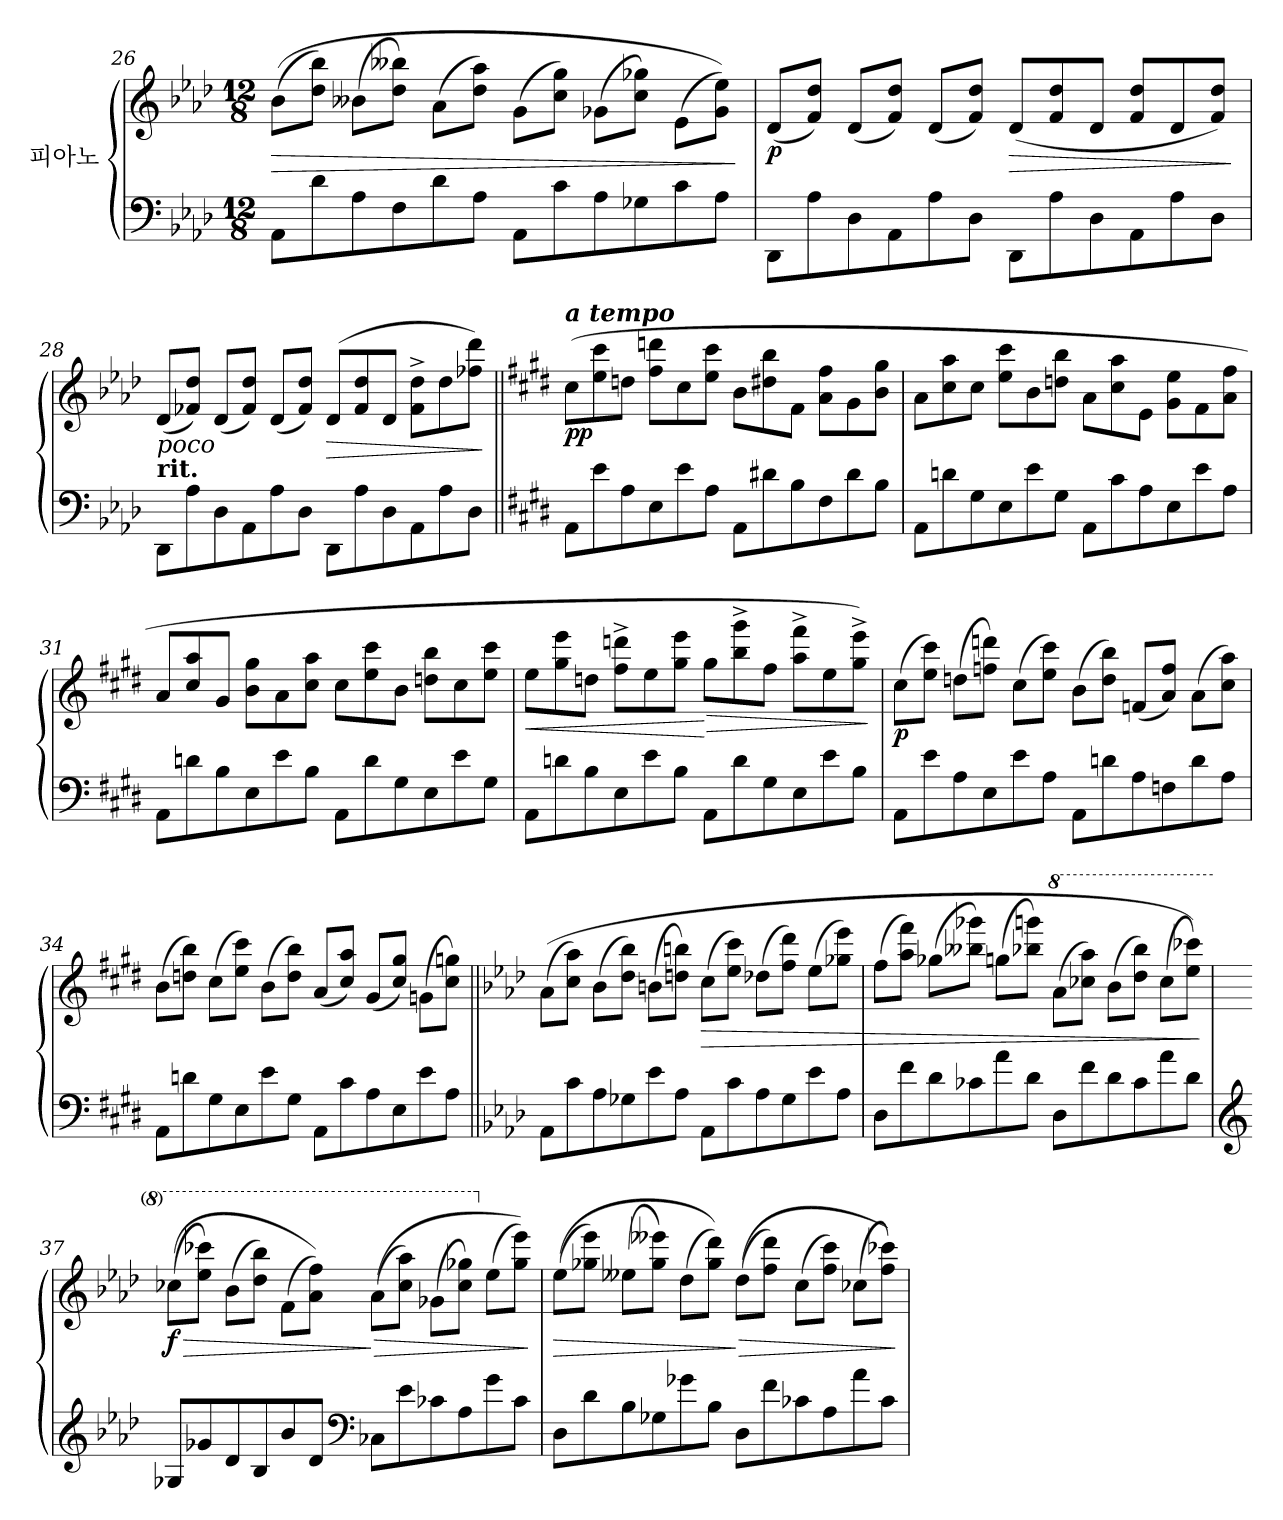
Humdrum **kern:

**kern	**kern	**dynam
*part1	*part1	*part1
*staff2	*staff1	*staff1/2
*I"피아노	*	*
*clefF4	*clefG2	*
*k[b-e-a-d-]	*k[b-e-a-d-]	*
*M12/8	*M12/8	*
=26	=26	=26
!	!	!LO:HP:b
8AA-\L	(>(>8b-\L	>
8d-\	8dd-\ 8bb-\J)	.
8A-\	(>8b--X\L	.
8F\	8dd-\ 8bb--X\J)	.
8d-\	(>8a-\L	.
8A-\J	8dd-\ 8aa-\J)	.
8AA-\L	(>8g\L	.
8c\	8cc\ 8gg\J)	.
8A-\	(>8g-X\L	.
8G-X\	8cc\ 8gg-X\J)	.
8c\	(>8e-\L	.
8A-\J	8g-\ 8ee-\J))	.
.	.	]
!!LO:LB:g=z
=27	=27	=27
!	!	!LO:DY:b
8DD-\L	(<8d-/L	p
8A-\	8f/ 8dd-/J)	.
8D-\	(<8d-/L	.
8AA-\	8f/ 8dd-/J)	.
8A-\	(<8d-/L	.
8D-\J	8f/ 8dd-/J)	.
!	!	!LO:HP:b
8DD-\L	(<8d-/L	>
8A-\	8f/ 8dd-/	.
8D-\	8d-/J	.
8AA-\	8f/ 8dd-/L	.
8A-\	8d-/	.
8D-\J	8f/ 8dd-/J)	.
.	.	]
=28	=28	=28
!	!LO:TX:b:i:t=poco	!
!	!LO:TX:b:B:t=rit.	!
8DD-\L	(<8d-/L	.
8A-\	8f-X/ 8dd-/J)	.
*	*MM214	*
8D-\	(<8d-/L	.
8AA-\	8f-/ 8dd-/J)	.
*	*MM203	*
8A-\	(<8d-/L	.
8D-\J	8f-/ 8dd-/J)	.
*	*MM191	*
!	!	!LO:HP:b
8DD-\L	(>8d-/L	>
8A-\	8f-/ 8dd-/	.
8D-\	8d-/J	.
*	*MM180	*
8AA-\	8f-\^ 8dd-\^L	.
8A-\	8dd-\	.
*	*MM165	*
8D-\J	8ff-X\ 8ddd-\J)	.
.	.	]
!!LO:LB:g=z
=29||	=29||	=29||
*k[f#c#g#d#]	*k[f#c#g#d#]	*
!	!LO:TX:a:Bi:t=a tempo	!
!	!	!LO:DY:b
8AA\L	(>8cc#\L	pp
*	*MM180	*
8e\	8ee\ 8ccc#\	.
*	*MM188	*
8A\	8ddn\J	.
*	*MM195	*
8E\	8ff#\ 8dddn\L	.
*	*MM210	*
8e\	8cc#\	.
8A\J	8ee\ 8ccc#\J	.
*	*MM218	*
8AA\L	8b\L	.
8d#X\	8dd#X\ 8bb\	.
8B\	8f#\J	.
*	*MM220	*
8F#\	8a\ 8ff#\L	.
8d#\	8g#\	.
8B\J	8b\ 8gg#\J	.
=30	=30	=30
*	*MM228	*
8AA\L	8a\L	.
8dn\	8cc#\ 8aa\	.
8G#\	8cc#\J	.
8E\	8ee\ 8ccc#\L	.
8e\	8b\	.
8G#\J	8ddn\ 8bb\J	.
8AA\L	8a\L	.
8c#\	8cc#\ 8aa\	.
8A\	8e\J	.
8E\	8g#\ 8ee\L	.
8e\	8f#\	.
8A\J	8a\ 8ff#\J	.
!!LO:PB:g=z
=31	=31	=31
8AA\L	8a/L	.
8dn\	8cc#/ 8aa/	.
8B\	8g#/J	.
8E\	8b\ 8gg#\L	.
8e\	8a\	.
8B\J	8cc#\ 8aa\J	.
8AA\L	8cc#\L	.
8d\	8ee\ 8ccc#\	.
8G#\	8b\J	.
8E\	8ddn\ 8bb\L	.
8e\	8cc#\	.
8G#\J	8ee\ 8ccc#\J	.
=32	=32	=32
!	!	!LO:HP:b
8AA\L	8ee\L	<
8dn\	8gg#\ 8eee\	.
8B\	8ddn\J	.
8E\	8ff#\^ 8dddn\^L	.
8e\	8ee\	.
8B\J	8gg#\ 8eee\J	.
!	!	!LO:HP:n=1:b
8AA\L	8gg#\L	[ >
8d\	8bb\^ 8ggg#\^	.
8G#\	8ff#\J	.
8E\	8aa\^ 8fff#\^L	.
8e\	8ee\	.
8B\J	8gg#\^ 8eee\^J)	.
.	.	]
!!LO:LB:g=z
=33	=33	=33
!	!	!LO:DY:b
8AA\L	(>8cc#\L	p
8e\	8ee\ 8ccc#\J)	.
8A\	(>8ddn\L	.
8E\	8ffn\ 8dddn\J)	.
8e\	(>8cc#\L	.
8A\J	8ee\ 8ccc#\J)	.
8AA\L	(>8b\L	.
8dn\	8dd\ 8bb\J)	.
8A\	(<8fn/L	.
8Fn\	8a/ 8ff/J)	.
8d\	(>8a\L	.
8A\J	8cc#\ 8aa\J)	.
=34	=34	=34
8AA\L	(>8b\L	.
8dn\	8ddn\ 8bb\J)	.
8G#\	(>8cc#\L	.
8E\	8ee\ 8ccc#\J)	.
8e\	(>8b\L	.
8G#\J	8dd\ 8bb\J)	.
8AA\L	(<8a/L	.
8c#\	8cc#/ 8aa/J)	.
8A\	(<8g#/L	.
8E\	8cc#/ 8gg#/J)	.
8e\	(>8gn\L	.
8A\J	8cc#\ 8ggn\J)	.
!!LO:LB:g=z
=35||	=35||	=35||
*k[b-e-a-d-]	*k[b-e-a-d-]	*
8AA-\L	(>(>8a-\L	.
8c\	8cc\ 8aa-\J)	.
8A-\	(>8b-\L	.
8G-X\	8dd-\ 8bb-\J)	.
8e-\	(>8bn\L	.
8A-\J	8ddn\ 8bbn\J)	.
!	!	!LO:HP:b
8AA-\L	(>8cc\L	>
8c\	8ee-\ 8ccc\J)	.
8A-\	(>8dd-X\L	.
8G-\	8ff\ 8ddd-\J)	.
8e-\	(>8ee-\L	.
8A-\J	8gg-X\ 8eee-\J)	.
=36	=36	=36
8D-\L	(>8ff\L	.
8f\	8aa-\ 8fff\J)	.
8d-\	(>8gg-X\L	.
8c-X\	8bb--X\ 8ggg-X\J)	.
8a-\	(>8ggn\L	.
8d-\J	8bb-X\ 8gggn\J)	.
*	*8va	*
8D-\L	(>8aa-\L	.
8f\	8ccc-X\ 8aaa-\J)	.
8d-\	(>8bb-\L	.
8c-\	8ddd-\ 8bbb-\J)	.
8a-\	(>8ccc-\L	.
8d-\J	8eee-\ 8cccc-X\J))	.
.	.	]
!!LO:LB:g=z
=37	=37	=37
*clefG2	*	*
!	!	!LO:HP:b
!	!	!LO:DY:n=1:b
8G-X/L	(>(>8ccc-X\L	> f
8g-X/	8eee-\ 8cccc-X\J)	.
8d-/	(>8bb-\L	.
8B-/	8ddd-\ 8bbb-\J)	.
8b-/	(>8ff\L	.
8d-/J	8aa-\ 8fff\J))	.
*clefF4	*	*
!	!	!LO:HP:n=1:b
8C-X\L	(>(>8aa-\L	] >
8e-\	8ccc-\ 8aaa-\J)	.
8c-X\	(>8gg-X\L	.
8A-\	8ccc-\ 8ggg-X\J)	.
*	*X8va	*
8g-\	(>8ee-\L	.
8c-\J	8gg-\ 8eee-\J))	.
.	.	]
=38	=38	=38
!	!	!LO:HP:b
8D-\L	(>(>8ee-\L	>
8d-\	8gg-X\ 8eee-\J)	.
8B-\	(>8ee--X\L	.
8G-X\	8gg-\ 8eee--X\J)	.
8g-X\	(>8dd-\L	.
8B-\J	8gg-\ 8ddd-\J))	.
!	!	!LO:HP:n=1:b
8D-\L	(>(>8dd-\L	] >
8f\	8ff\ 8ddd-\J)	.
8c-X\	(>8cc\L	.
8A-\	8ff\ 8ccc\J)	.
8a-\	(>8cc-X\L	.
8c-\J	8ff\ 8ccc-X\J))	.
.	.	]
=	=	=
*-	*-	*-
